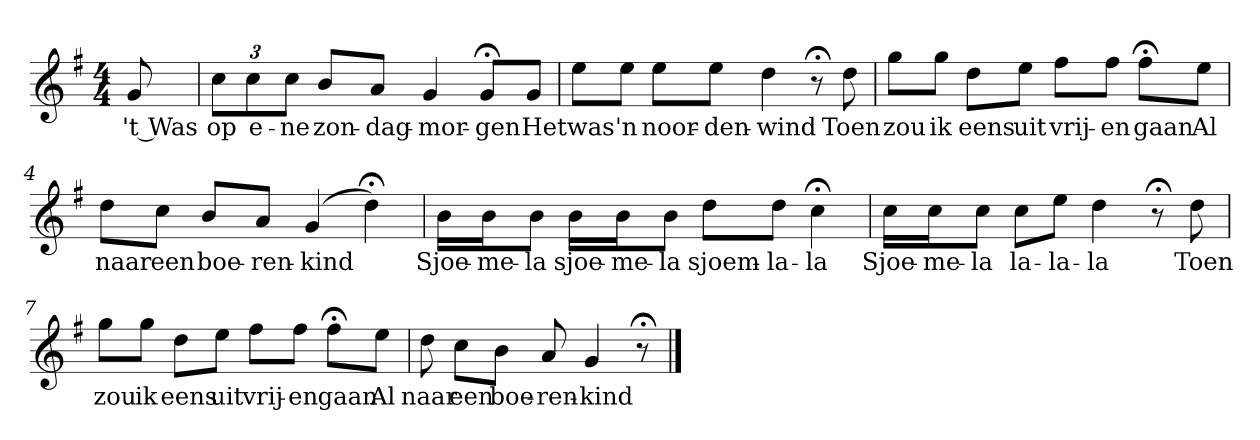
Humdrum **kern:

**kern	**text
*part1	*part1
*staff1	*staff1
*k[f#]	*
*G:	*
*M4/4	*
*MM120	*
=	=
8g	't Was
=1	=1
12ccL	op
12cc	e-
12ccJ	-ne
8bL	zon-
8aJ	-dag-
4g	-mor-
8g;<L	-gen
8gJ	Het
=2	=2
8eeL	was
8eeJ	'n
8eeL	noor-
8eeJ	-den-
4dd	-wind
8r;<	.
8dd	Toen
=3	=3
8ggL	zou
8ggJ	ik
8ddL	eens
8eeJ	uit
8ff#L	vrij-
8ff#J	-en
8ff#;<L	gaan
8eeJ	Al
=4	=4
8ddL	naar
8ccJ	een
8bL	boe-
8aJ	-ren-
(4g	-kind
4dd;<)	.
=5	=5
16bLL	Sjoe-
16bJ	-me-
8bJ	-la
16bLL	sjoe-
16bJ	-me-
8bJ	-la
8ddL	sjoem-
8ddJ	-la-
4cc;<	-la
=6	=6
16ccLL	Sjoe-
16ccJ	-me-
8ccJ	-la
8ccL	la-
8eeJ	-la-
4dd	-la
8r;<	.
8dd	Toen
=7	=7
8ggL	zou
8ggJ	ik
8ddL	eens
8eeJ	uit
8ff#L	vrij-
8ff#J	-en
8ff#;<L	gaan
8eeJ	Al
=8	=8
8dd	naar
8ccL	een
8bJ	boe-
8a	-ren-
4g	-kind
8r;<	.
==	==
*-	*-
